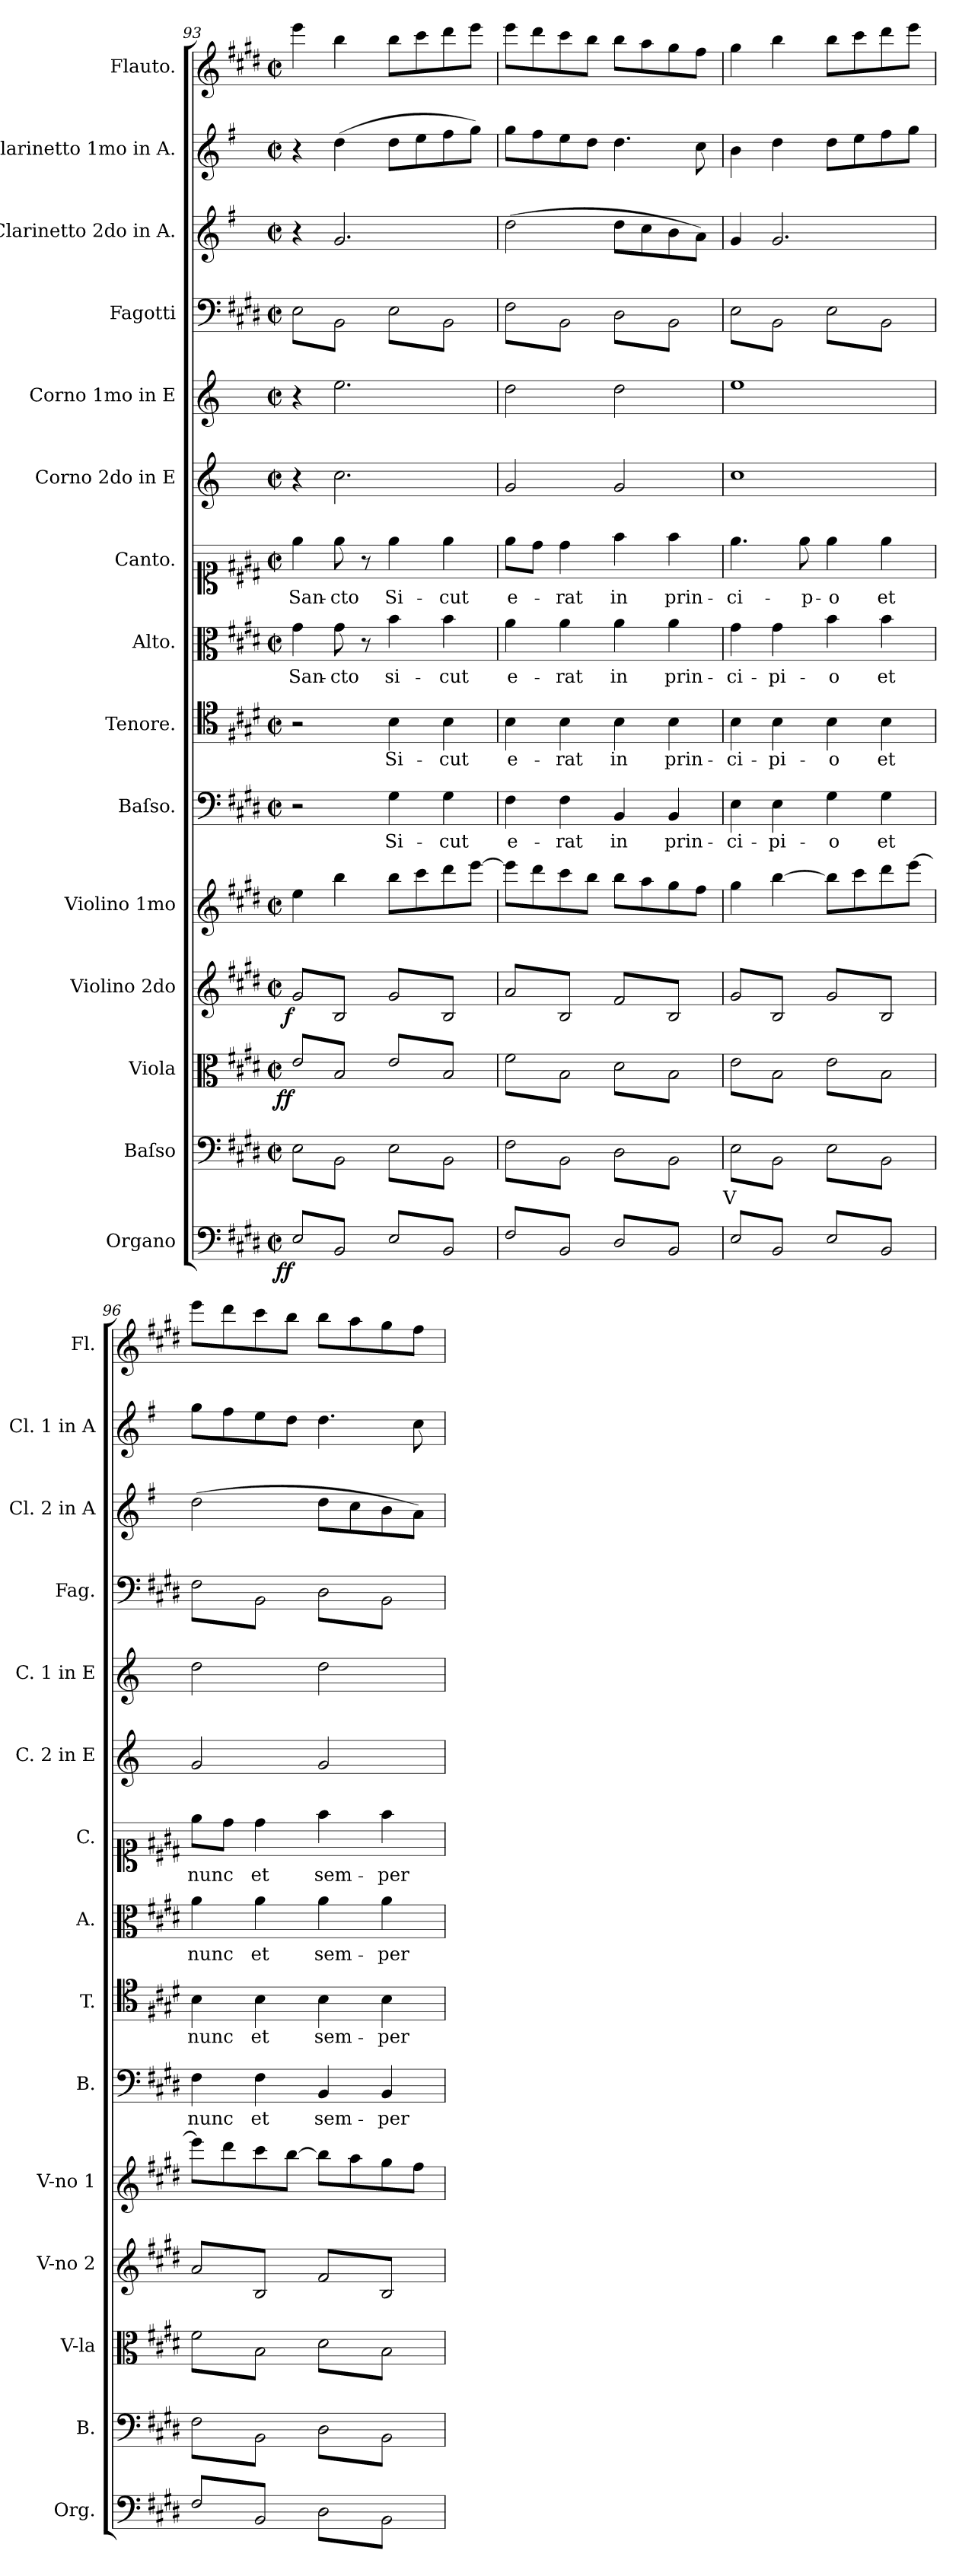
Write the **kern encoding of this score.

**kern	**dynam	**kern	**kern	**dynam	**kern	**dynam	**kern	**dynam	**kern	**text	**kern	**text	**kern	**text	**kern	**text	**kern	**kern	**kern	**kern	**kern	**kern
*part15	*part15	*part14	*part13	*part13	*part12	*part12	*part11	*part11	*part10	*part10	*part9	*part9	*part8	*part8	*part7	*part7	*part6	*part5	*part4	*part3	*part2	*part1
*staff15	*staff15	*staff14	*staff13	*staff13	*staff12	*staff12	*staff11	*staff11	*staff10	*staff10	*staff9	*staff9	*staff8	*staff8	*staff7	*staff7	*staff6	*staff5	*staff4	*staff3	*staff2	*staff1
*I"Organo	*	*I"Baſso	*I"Viola	*	*I"Violino 2do	*	*I"Violino 1mo	*	*I"Baſso.	*	*I"Tenore.	*	*I"Alto.	*	*I"Canto.	*	*I"Corno 2do in E	*I"Corno 1mo in E	*I"Fagotti	*I"Clarinetto 2do in A.	*I"Clarinetto 1mo in A.	*I"Flauto.
*I'Org.	*	*I'B.	*I'V-la	*	*I'V-no 2	*	*I'V-no 1	*	*I'B.	*	*I'T.	*	*I'A.	*	*I'C.	*	*I'C. 2 in E	*I'C. 1 in E	*I'Fag.	*I'Cl. 2 in A	*I'Cl. 1 in A	*I'Fl.
*clefF4	*	*clefF4	*clefC3	*	*clefG2	*	*clefG2	*	*clefF4	*	*clefC4	*	*clefC3	*	*clefC1	*	*clefG2	*clefG2	*clefF4	*clefG2	*clefG2	*clefG2
*	*	*	*	*	*	*	*	*	*	*	*	*	*	*	*	*	*ITrd5c8	*ITrd5c8	*	*ITrd2c3	*ITrd2c3	*
*k[f#c#g#d#]	*	*k[f#c#g#d#]	*k[f#c#g#d#]	*	*k[f#c#g#d#]	*	*k[f#c#g#d#]	*	*k[f#c#g#d#]	*	*k[f#c#g#d#]	*	*k[f#c#g#d#]	*	*k[f#c#g#d#]	*	*k[f#c#g#d#]	*k[f#c#g#d#]	*k[f#c#g#d#]	*k[f#c#g#d#]	*k[f#c#g#d#]	*k[f#c#g#d#]
*M2/2	*	*M2/2	*M2/2	*	*M2/2	*	*M2/2	*	*M2/2	*	*M2/2	*	*M2/2	*	*M2/2	*	*M2/2	*M2/2	*M2/2	*M2/2	*M2/2	*M2/2
*met(c|)	*	*met(c|)	*met(c|)	*	*met(c|)	*	*met(c|)	*	*met(c|)	*	*met(c|)	*	*met(c|)	*	*met(c|)	*	*met(c|)	*met(c|)	*met(c|)	*met(c|)	*met(c|)	*met(c|)
=93	=93	=93	=93	=93	=93	=93	=93	=93	=93	=93	=93	=93	=93	=93	=93	=93	=93	=93	=93	=93	=93	=93
!	!	!LO:TX:a:i:t=tutti	!	!	!	!	!	!	!	!	!	!	!	!	!	!	!	!	!	!	!	!
!	!LO:DY:b:rj	!	!	!LO:DY:rj	!	!LO:DY:b:rj	!	!LO:DY:b:rj	!	!	!	!	!	!	!	!	!	!	!	!	!	!
*tremolo	*	*	*	*	*	*	*	*	*	*	*	*	*	*	*	*	*	*	*	*	*	*
*	*	*tremolo	*	*	*	*	*	*	*	*	*	*	*	*	*	*	*	*	*	*	*	*
*	*	*	*tremolo	*	*	*	*	*	*	*	*	*	*	*	*	*	*	*	*	*	*	*
*	*	*	*	*	*tremolo	*	*	*	*	*	*	*	*	*	*	*	*	*	*	*	*	*
*	*	*	*	*	*	*	*	*	*	*	*	*	*	*	*	*	*	*	*tremolo	*	*	*
8E/L	ff	8E\L	8e/L	ff	8g#/L	f	4ee\	for	2r	.	2r	.	4g#\	San-	4ee\	San-	4r	4r	8E\L	4r	4r	4eee\
8BB/	.	8BB\	8B/	.	8B/	.	.	.	.	.	.	.	.	.	.	.	.	.	8BB\	.	.	.
8E/	.	8E\	8e/	.	8g#/	.	4bb\	.	.	.	.	.	8g#\	-cto	8ee\	-cto	2.e\	2.g#\	8E\	2.e/	(4b\	4bb\
8BB/J	.	8BB\J	8B/J	.	8B/J	.	.	.	.	.	.	.	8r	.	8r	.	.	.	8BB\J	.	.	.
8E/L	.	8E\L	8e/L	.	8g#/L	.	8bb\L	.	4G#\	Si-	4B\	Si-	4b\	si-	4ee\	Si-	.	.	8E\L	.	8b\L	8bb\L
8BB/	.	8BB\	8B/	.	8B/	.	8ccc#\	.	.	.	.	.	.	.	.	.	.	.	8BB\	.	8cc#\	8ccc#\
8E/	.	8E\	8e/	.	8g#/	.	8ddd#\	.	4G#\	-cut	4B\	-cut	4b\	-cut	4ee\	-cut	.	.	8E\	.	8dd#\	8ddd#\
8BB/J	.	8BB\J	8B/J	.	8B/J	.	[8eee\J	.	.	.	.	.	.	.	.	.	.	.	8BB\J	.	8ee\J)	8eee\J
=94	=94	=94	=94	=94	=94	=94	=94	=94	=94	=94	=94	=94	=94	=94	=94	=94	=94	=94	=94	=94	=94	=94
8F#/L	.	8F#\L	8f#\L	.	8a/L	.	8eee\L]	.	4F#\	e-	4B\	e-	4a\	e-	8ee\L	e-	2B/	2f#\	8F#\L	(2b\	8ee\L	8eee\L
8BB/	.	8BB\	8B\	.	8B/	.	8ddd#\	.	.	.	.	.	.	.	8dd#\J	.	.	.	8BB\	.	8dd#\	8ddd#\
8F#/	.	8F#\	8f#\	.	8a/	.	8ccc#\	.	4F#\	-rat	4B\	-rat	4a\	-rat	4dd#\	-rat	.	.	8F#\	.	8cc#\	8ccc#\
8BB/J	.	8BB\J	8B\J	.	8B/J	.	8bb\J	.	.	.	.	.	.	.	.	.	.	.	8BB\J	.	8b\J	8bb\J
8D#/L	.	8D#\L	8d#\L	.	8f#/L	.	8bb\L	.	4BB/	in	4B\	in	4a\	in	4ff#\	in	2B/	2f#\	8D#\L	8b\L	4.b\	8bb\L
8BB/	.	8BB\	8B\	.	8B/	.	8aa\	.	.	.	.	.	.	.	.	.	.	.	8BB\	8a\	.	8aa\
8D#/	.	8D#\	8d#\	.	8f#/	.	8gg#\	.	4BB/	prin-	4B\	prin-	4a\	prin-	4ff#\	prin-	.	.	8D#\	8g#\	.	8gg#\
8BB/J	.	8BB\J	8B\J	.	8B/J	.	8ff#\J	.	.	.	.	.	.	.	.	.	.	.	8BB\J	8f#\J)	8a\	8ff#\J
!	!	!LO:TX:b:t=V	!	!	!	!	!	!	!	!	!	!	!	!	!	!	!	!	!	!	!	!
=95	=95	=95	=95	=95	=95	=95	=95	=95	=95	=95	=95	=95	=95	=95	=95	=95	=95	=95	=95	=95	=95	=95
8E/L	.	8E\L	8e\L	.	8g#/L	.	4gg#\	.	4E\	-ci-	4B\	-ci-	4g#\	-ci-	4.ee\	-ci-	1e/	1g#/	8E\L	4e/	4g#\	4gg#\
8BB/	.	8BB\	8B\	.	8B/	.	.	.	.	.	.	.	.	.	.	.	.	.	8BB\	.	.	.
8E/	.	8E\	8e\	.	8g#/	.	[4bb\	.	4E\	-pi-	4B\	-pi-	4g#\	-pi-	.	.	.	.	8E\	2.e/	4b\	4bb\
8BB/J	.	8BB\J	8B\J	.	8B/J	.	.	.	.	.	.	.	.	.	8ee\	-p-	.	.	8BB\J	.	.	.
8E/L	.	8E\L	8e\L	.	8g#/L	.	8bb\L]	.	4G#\	-o	4B\	-o	4b\	-o	4ee\	-o	.	.	8E\L	.	8b\L	8bb\L
8BB/	.	8BB\	8B\	.	8B/	.	8ccc#\	.	.	.	.	.	.	.	.	.	.	.	8BB\	.	8cc#\	8ccc#\
8E/	.	8E\	8e\	.	8g#/	.	8ddd#\	.	4G#\	et	4B\	et	4b\	et	4ee\	et	.	.	8E\	.	8dd#\	8ddd#\
8BB/J	.	8BB\J	8B\J	.	8B/J	.	[8eee\J	.	.	.	.	.	.	.	.	.	.	.	8BB\J	.	8ee\J	8eee\J
=96	=96	=96	=96	=96	=96	=96	=96	=96	=96	=96	=96	=96	=96	=96	=96	=96	=96	=96	=96	=96	=96	=96
8F#/L	.	8F#\L	8f#\L	.	8a/L	.	8eee\L]	.	4F#\	nunc	4B\	nunc	4a\	nunc	8ee\L	nunc	2B/	2f#\	8F#\L	(2b\	8ee\L	8eee\L
8BB/	.	8BB\	8B\	.	8B/	.	8ddd#\	.	.	.	.	.	.	.	8dd#\J	.	.	.	8BB\	.	8dd#\	8ddd#\
8F#/	.	8F#\	8f#\	.	8a/	.	8ccc#\	.	4F#\	et	4B\	et	4a\	et	4dd#\	et	.	.	8F#\	.	8cc#\	8ccc#\
8BB/J	.	8BB\J	8B\J	.	8B/J	.	[8bb\J	.	.	.	.	.	.	.	.	.	.	.	8BB\J	.	8b\J	8bb\J
8D#\L	.	8D#\L	8d#\L	.	8f#/L	.	8bb\L]	.	4BB/	sem-	4B\	sem-	4a\	sem-	4ff#\	sem-	2B/	2f#\	8D#\L	8b\L	4.b\	8bb\L
8BB\	.	8BB\	8B\	.	8B/	.	8aa\	.	.	.	.	.	.	.	.	.	.	.	8BB\	8a\	.	8aa\
8D#\	.	8D#\	8d#\	.	8f#/	.	8gg#\	.	4BB/	-per	4B\	-per	4a\	-per	4ff#\	-per	.	.	8D#\	8g#\	.	8gg#\
8BB\J	.	8BB\J	8B\J	.	8B/J	.	8ff#\J	.	.	.	.	.	.	.	.	.	.	.	8BB\J	8f#\J)	8a\	8ff#\J
*	*	*	*	*	*	*	*	*	*	*	*	*	*	*	*	*	*	*	*Xtremolo	*	*	*
*	*	*	*	*	*Xtremolo	*	*	*	*	*	*	*	*	*	*	*	*	*	*	*	*	*
*	*	*	*Xtremolo	*	*	*	*	*	*	*	*	*	*	*	*	*	*	*	*	*	*	*
*	*	*Xtremolo	*	*	*	*	*	*	*	*	*	*	*	*	*	*	*	*	*	*	*	*
*Xtremolo	*	*	*	*	*	*	*	*	*	*	*	*	*	*	*	*	*	*	*	*	*	*
.	.	.	.	.	.	.	.	.	.	.	.	.	.	.	.	.	.	.	.	.	.	.
.	.	.	.	.	.	.	.	.	.	.	.	.	.	.	.	.	.	.	.	.	.	.
=	=	=	=	=	=	=	=	=	=	=	=	=	=	=	=	=	=	=	=	=	=	=
*-	*-	*-	*-	*-	*-	*-	*-	*-	*-	*-	*-	*-	*-	*-	*-	*-	*-	*-	*-	*-	*-	*-
